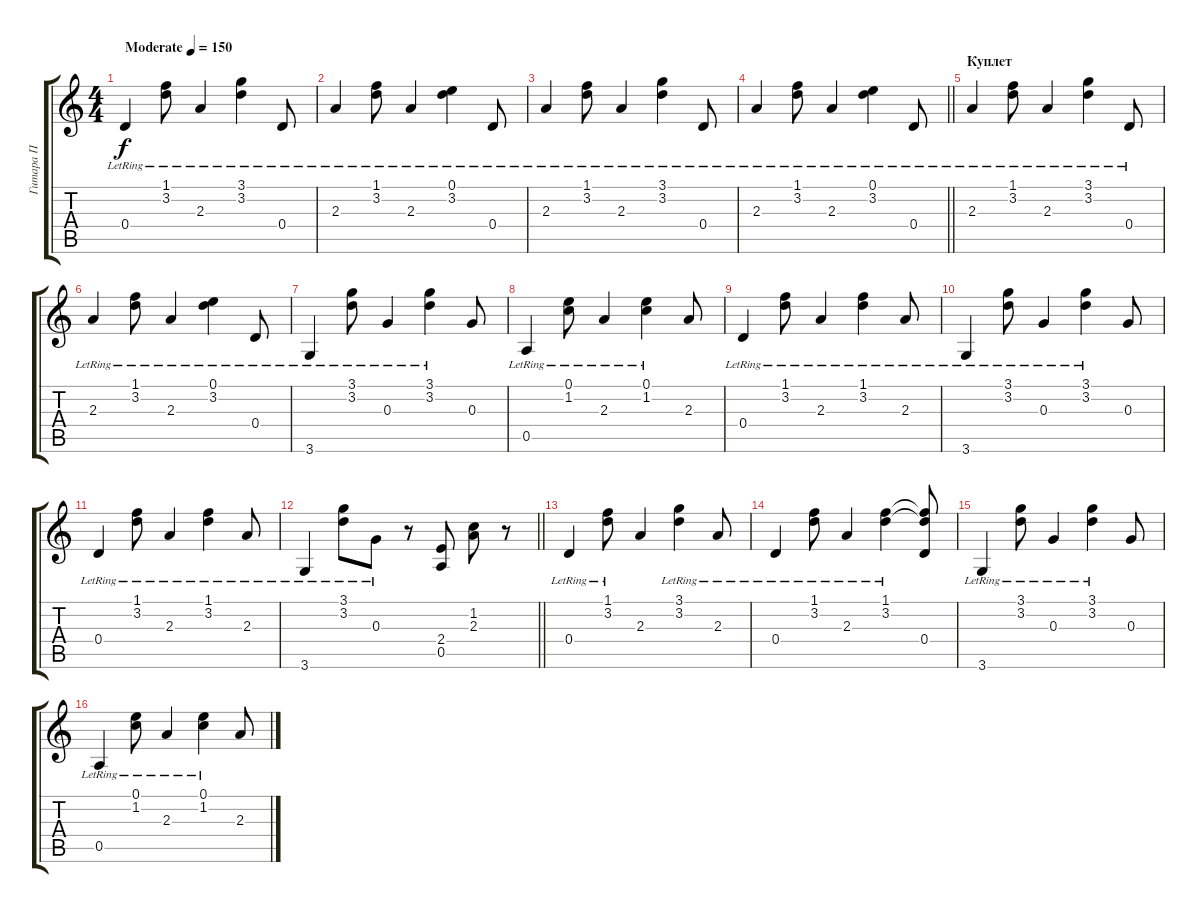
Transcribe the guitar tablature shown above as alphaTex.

\track ("Гитара П" "Гитара П") {instrument overdrivenguitar}
\staff {score tabs}
\tuning (E4 B3 G3 D3 A2 E2) {hide}
\ts (4 4)
\tempo (150 "Moderate")
\clef g2
\ks c
0.4{lr}.4{dy f instrument electricguitarclean} (1.1 3.2{lr}).8 2.3{lr}.4 (3.1{lr} 3.2{lr}).4 0.4{lr}.8 |
2.3{lr}.4 (1.1 3.2{lr}).8 2.3{lr}.4 (0.1 3.2{lr}).4 0.4{lr}.8 |
2.3{lr}.4 (1.1 3.2{lr}).8 2.3{lr}.4 (3.1{lr} 3.2{lr}).4 0.4{lr}.8 |
\barLineRight lightlight
2.3{lr}.4 (1.1 3.2{lr}).8 2.3{lr}.4 (0.1 3.2{lr}).4 0.4{lr}.8 |
\section ("" "Куплет")
2.3{lr}.4 (1.1 3.2{lr}).8 2.3{lr}.4 (3.1{lr} 3.2{lr}).4 0.4{lr}.8 |
2.3{lr}.4 (1.1 3.2{lr}).8 2.3{lr}.4 (0.1 3.2{lr}).4 0.4{lr}.8 |
3.6{lr}.4 (3.1 3.2{lr}).8 0.3{lr}.4 (3.1{lr} 3.2{lr}).4 0.3.8 |
0.5{lr}.4 (0.1{lr} 1.2{lr}).8 2.3{lr}.4 (0.1{lr} 1.2{lr}).4 2.3.8 |
0.4{lr}.4 (1.1{lr} 3.2{lr}).8 2.3{lr}.4 (1.1{lr} 3.2{lr}).4 2.3{lr}.8 |
3.6{lr}.4 (3.1 3.2{lr}).8 0.3{lr}.4 (3.1{lr} 3.2{lr}).4 0.3.8 |
0.4{lr}.4 (1.1{lr} 3.2{lr}).8 2.3{lr}.4 (1.1{lr} 3.2{lr}).4 2.3{lr}.8 |
\barLineRight lightlight
3.6{lr}.4 (3.1 3.2{lr}).8 0.3{lr}.8 r.8 (2.4 0.5).8 (1.2 2.3).8 r.8 |
\section ("" " ")
0.4{lr}.4 (1.1 3.2{lr}).8 2.3.4 (3.1{lr} 3.2{lr}).4 2.3{lr}.8 |
0.4{lr}.4 (1.1 3.2{lr}).8 2.3{lr}.4 (1.1{lr} 3.2{lr}).4 (1.1{t} 3.2{t} 0.4).8 |
3.6{lr}.4 (3.1 3.2{lr}).8 0.3{lr}.4 (3.1{lr} 3.2{lr}).4 0.3.8 |
0.5{lr}.4 (0.1{lr} 1.2{lr}).8 2.3{lr}.4 (0.1{lr} 1.2{lr}).4 2.3.8
